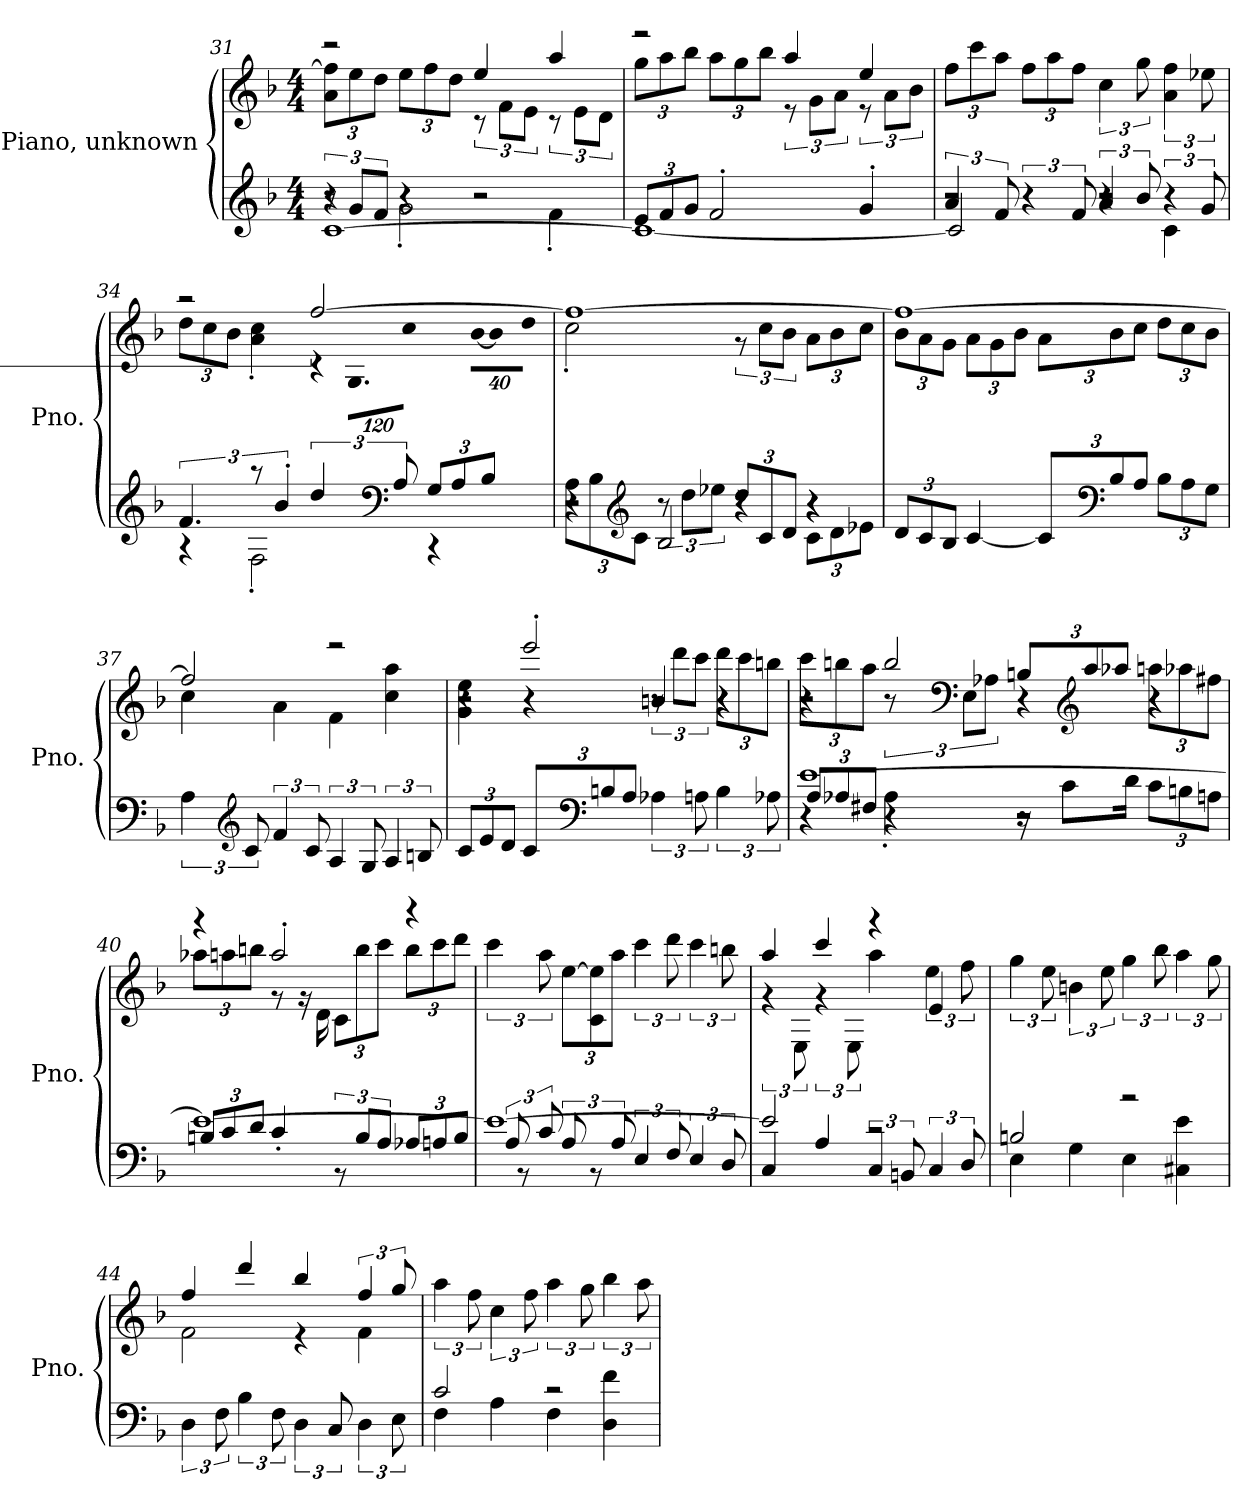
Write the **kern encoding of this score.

**kern	**kern
*part1	*part1
*staff2	*staff1
*I"Piano, unknown	*
*I'Pno.	*
*clefG2	*clefG2
*k[b-]	*k[b-]
*M4/4	*M4/4
=31	=31
*^	*^
*	*^	*	*
*	*	*	*	*Xbrackettup
12r	4r	[1c	2r	12a\ 12ff\]L
12g/L	.	.	.	12ee\
12f/J	.	.	.	12dd\J
4r	2g'\	.	.	12ee\L
.	.	.	.	12ff\
.	.	.	.	12dd\J
*	*	*	*	*brackettup
2r	.	.	4ee/	12r
.	.	.	.	12f\L
.	.	.	.	12e\J
.	4f'\	.	4aa/	12r
.	.	.	.	12e\L
.	.	.	.	12d\J
*v	*v	*v	*	*
=32	=32	=32
*Xbrackettup	*	*Xbrackettup
*^	*	*
12e/L	1c_	2r	12gg\L
12f/	.	.	12aa\
12g/J	.	.	12bb-\J
2f'/	.	.	12aa\L
.	.	.	12gg\
.	.	.	12bb-\J
*	*	*	*brackettup
.	.	4aa/	12r
.	.	.	12g\L
.	.	.	12a\J
4g'/	.	4ee/	12r
.	.	.	12a\L
.	.	.	12b-\J
*v	*v	*	*
*	*v	*v
!!LO:LB:g=z
=33	=33
*brackettup	*Xbrackettup
*^	*
*	*^	*
6a/	2r	2c/]	12ff\L
.	.	.	12ccc\
12f/	.	.	12aa\J
6r	.	.	12ff\L
.	.	.	12aa\
12f/	.	.	12ff\J
*	*	*	*brackettup
6a/	4r	2r	6cc\
12b-/	.	.	12gg\
6r	4c\	.	6a\ 6ff\
12g/	.	.	12ee-X\
*	*v	*v	*
=34	=34	=34
*	*	*^
*	*	*	*Xbrackettup
6.f/	4r	2r	12dd\L
.	.	.	12cc\
.	.	.	12b-\J
12r	2F'\	.	4a\' 4cc\'
6b-'/	.	.	.
*	*	*	*brackettup
!	!	!	!LO:N:vis=16
6dd/	.	[2ff/	1920%137r
!	!	!	!LO:N:vis=16.
.	.	.	960%103G\LL
*clefF4	*	*	*
12A/	.	.	.
!	!	!	!LO:N:vis=16
.	.	.	1920%137cc\JJ
*Xbrackettup	*	*	*
!	!	!	!LO:N:vis=32
12G/L	4r	.	[640%23b-\KKL
!	!	!	!LO:N:vis=8
.	.	.	960%137b-\]
12A/	.	.	.
12B-/J	.	.	.
!	!	!	!LO:N:vis=16
.	.	.	1920%137dd\Jk
=35	=35	=35	=35
*	*^	*	*
2r	12A\L	4r	1ff_	2cc'\
.	12B-\	.	.	.
*clefG2	*	*	*	*
.	12c\J	.	.	.
*	*brackettup	*	*	*
.	12r	2B-/	.	.
.	12dd\L	.	.	.
.	12ee-X\J	.	.	.
*Xbrackettup	*	*	*	*
12dd/L	4r	.	.	12r
12c/	.	.	.	12cc\L
12d/J	.	.	.	12b-\J
*	*	*	*	*Xbrackettup
4r	12c\L	4r	.	12a\L
.	12d\	.	.	12b-\
.	12e-X\J	.	.	12cc\J
*v	*v	*v	*	*
!!LO:LB:g=z	!!
=36	=36	=36
12d/L	1ff_	12b-\L
12c/	.	12a\
12B-/J	.	12g\J
[4c/	.	12a\L
.	.	12g\
.	.	12b-\J
12c/L]	.	12a\L
*clefF4	*	*
12B-/	.	12b-\
12A/J	.	12cc\J
12B-\L	.	12dd\L
12A\	.	12cc\
12G\J	.	12b-\J
=37	=37	=37
*brackettup	*	*
6A\	2ff/]	4cc\
*clefG2	*	*
12c/	.	.
6f/	.	4a\
12c/	.	.
6A/	2r	4f\
12G/	.	.
6A/	.	4cc\ 4aa\
12Bn/	.	.
*	*v	*v
!!LO:PB:g=z
=38	=38
*Xbrackettup	*
*	*^
*	*	*^
12c/L	4r	4g\ 4ee\	2r
12e/	.	.	.
12d/J	.	.	.
12c/L	2eee'/	4r	.
*clefF4	*	*	*
12Bn/	.	.	.
12A/J	.	.	.
*brackettup	*	*brackettup	*
6A-X\	.	12r	4bn/
.	.	12ddd\L	.
12An\	.	12ccc\J	.
*	*	*Xbrackettup	*
6B\	4r	12ddd\L	4r
.	.	12ccc\	.
12A-X\	.	12bbn\J	.
=39	=39	=39	=39
*^	*	*	*
*	*^	*	*	*
*	*	*Xbrackettup	*	*	*
[1e	4r	12A/L	4r	12ccc\L	2r
.	.	12A-X/	.	12bbn\	.
.	.	12F#X/J	.	12aa\J	.
*	*	*	*	*brackettup	*
.	4A-'\	4r	2bb/	12r	.
*	*	*	*clefF4	*	*
.	.	.	.	12E\L	.
.	.	.	.	12A-X\J	.
*	*	*	*	*	*Xbrackettup
.	16r	2r	.	4r	12Bn/L
.	8c\L	.	.	.	.
*	*	*	*clefG2	*	*
.	.	.	.	.	12aa/
.	.	.	.	.	12aa-X/J
.	16d\Jk	.	.	.	.
.	12c\L	.	4r	12aan\L	4r
.	12Bn\	.	.	12aa-X\	.
.	12An\J	.	.	12ff#X\J	.
*	*v	*v	*	*	*
*	*	*	*v	*v
!!LO:LB:g=z
=40	=40	=40	=40
1e_	12Bn/L	4r	12aa-X\L
.	12c/	.	12aan\
.	12d/J	.	12bbn\J
.	4c'/	2aa'/	8r
.	.	.	16r
.	.	.	16d\
*	*brackettup	*	*
.	12r	.	12c\L
.	12B/L	.	12bb\
.	12A/J	.	12ccc\J
*	*Xbrackettup	*	*
.	12A-X/L	4r	12bb\L
.	12An/	.	12ccc\
.	12B/J	.	12ddd\J
*	*	*v	*v
=41	=41	=41
*	*brackettup	*brackettup
1e_	12A/	6ccc\
.	12r	.
.	12c/	12aa\
*	*	*Xbrackettup
.	12A/	[12ee\L
.	12r	12c\ 12ee\]
.	12A/	12aa\J
*	*	*brackettup
.	6E/	6ccc\
.	12F/	12ddd\
.	6E/	6ccc\
.	12D/	12bbn\
=42	=42	=42
*	*	*^
2e/]	4C/	4aa/	6r
.	.	.	12E\
.	4A/	4ccc/	6r
.	.	.	12E\
2r	6C/	4r	4aa\
.	12BBn/	.	.
.	6C/	4e/	6ee\
.	12D/	.	12ff\
*	*	*v	*v
!!LO:LB:g=z
=43	=43	=43
2Bn/	4E\	6gg\
.	.	12ee\
.	4G\	6bn\
.	.	12ee\
2r	4E\	6gg\
.	.	12bb-\
.	4C#X\ 4e\	6aa\
.	.	12gg\
*v	*v	*
=44	=44
*	*^
6D\	4ff/	2f\
12F\	.	.
6B-\	4ddd/	.
12F\	.	.
6D\	4bb-/	4r
12C/	.	.
6D\	6ff/	4f\
12E\	12gg/	.
*	*v	*v
=45	=45
*^	*
2c/	4F\	6aa\
.	.	12ff\
.	4A\	6cc\
.	.	12ff\
2r	4F\	6aa\
.	.	12gg\
.	4D\ 4f\	6bb-\
.	.	12aa\
*v	*v	*
=	=
*-	*-
